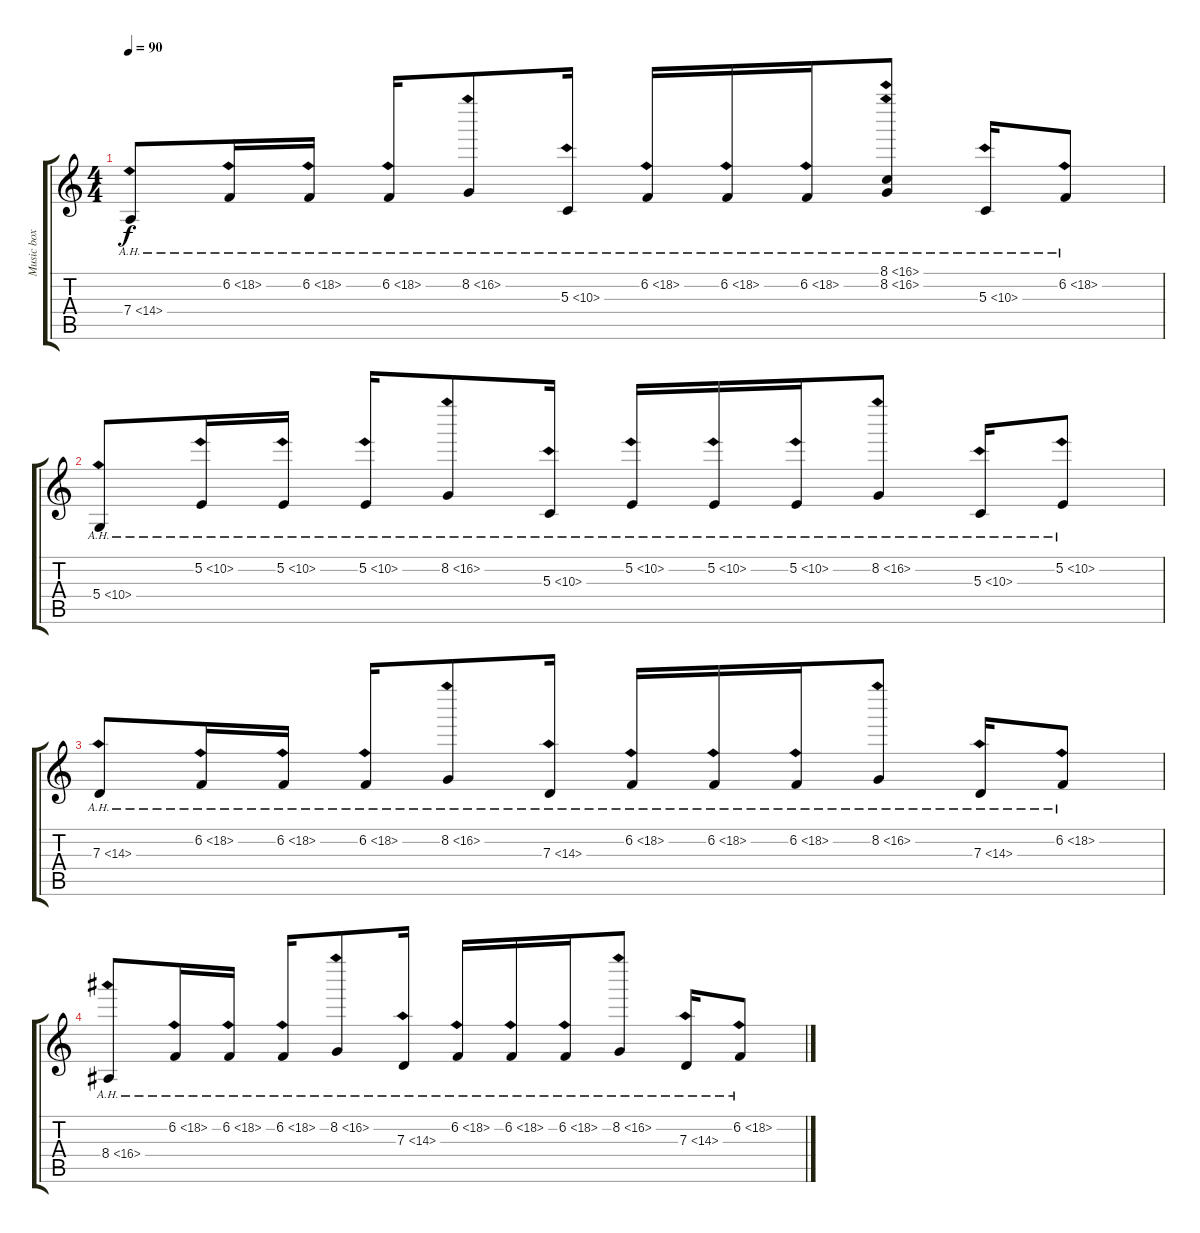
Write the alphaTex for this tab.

\track ("Music box" "Music box") {instrument musicbox}
\staff {score tabs}
\tuning (E4 B3 G3 D3 A2 E2) {hide}
\ts (4 4)
\tempo 90
\clef g2
\ks c
7.4{ah 7}.8{dy f} 6.2{ah 12}.16 6.2{ah 12}.16 6.2{ah 12}.16 8.2{ah 8}.8 5.3{ah 5}.16 6.2{ah 12}.16 6.2{ah 12}.16 6.2{ah 12}.16 (8.1{ah 8} 8.2{ah 8}).8 5.3{ah 5}.16 6.2{ah 12}.8 |
5.4{ah 5}.8 5.2{ah 5}.16 5.2{ah 5}.16 5.2{ah 5}.16 8.2{ah 8}.8 5.3{ah 5}.16 5.2{ah 5}.16 5.2{ah 5}.16 5.2{ah 5}.16 8.2{ah 8}.8 5.3{ah 5}.16 5.2{ah 5}.8 |
7.3{ah 7}.8 6.2{ah 12}.16 6.2{ah 12}.16 6.2{ah 12}.16 8.2{ah 8}.8 7.3{ah 7}.16 6.2{ah 12}.16 6.2{ah 12}.16 6.2{ah 12}.16 8.2{ah 8}.8 7.3{ah 7}.16 6.2{ah 12}.8 |
8.4{ah 8}.8 6.2{ah 12}.16 6.2{ah 12}.16 6.2{ah 12}.16 8.2{ah 8}.8 7.3{ah 7}.16 6.2{ah 12}.16 6.2{ah 12}.16 6.2{ah 12}.16 8.2{ah 8}.8 7.3{ah 7}.16 6.2{ah 12}.8
